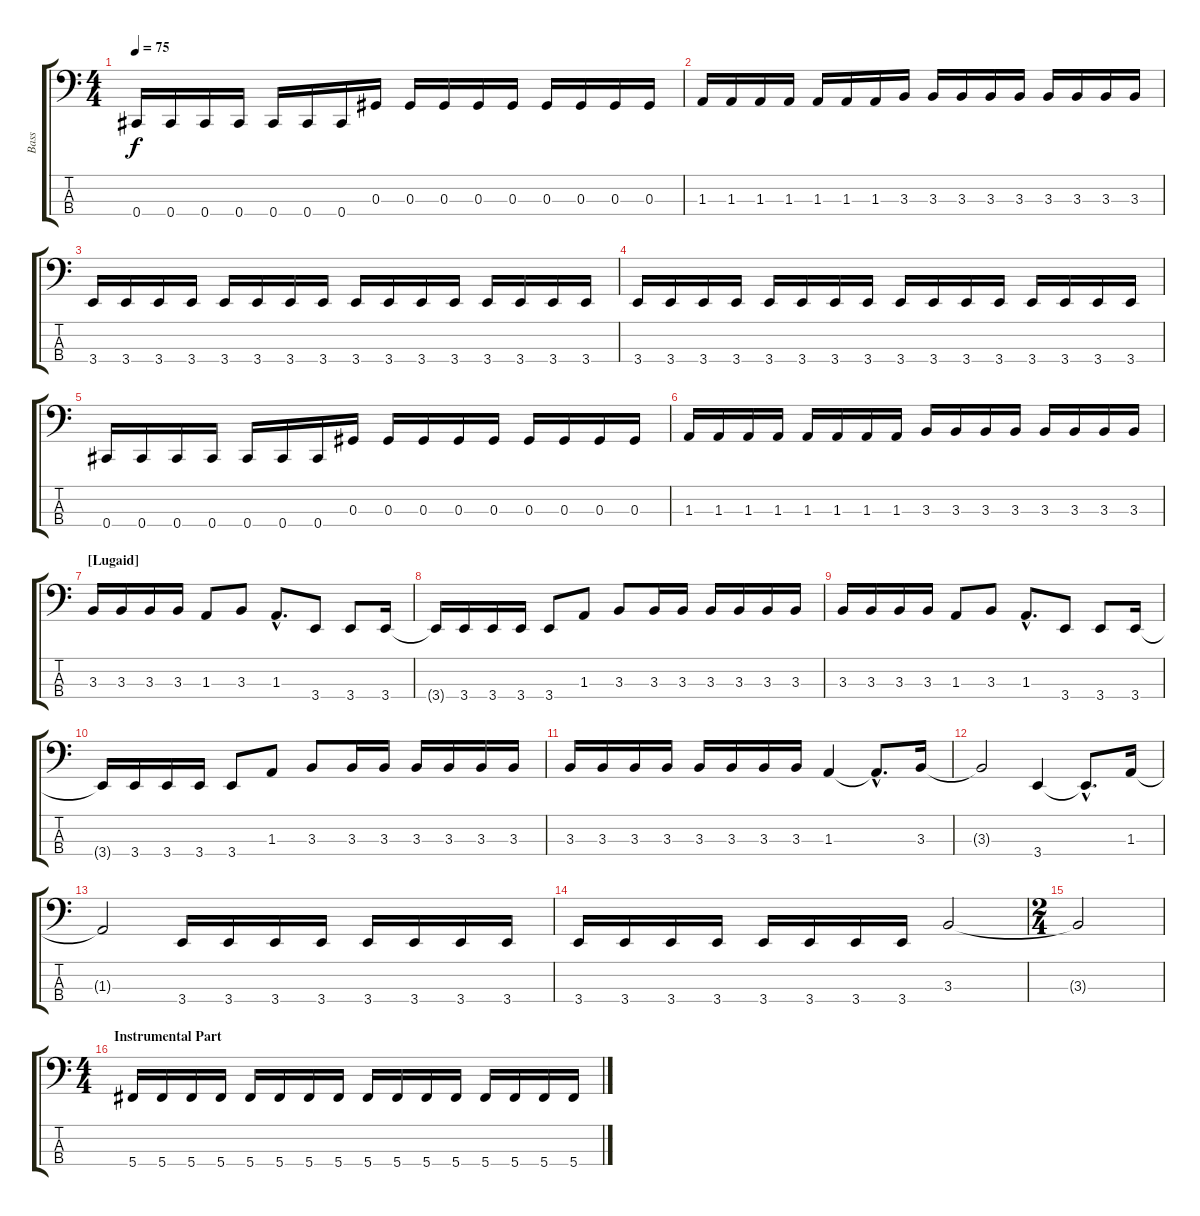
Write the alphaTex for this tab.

\track ("Bass" "Bass") {instrument electricbassfinger}
\staff {score tabs}
\tuning (Gb2 Db2 Ab1 Db1) {hide}
\ts (4 4)
\tempo 75
\clef f4
\ks c
0.4.16{dy f} 0.4.16 0.4.16 0.4.16 0.4.16 0.4.16 0.4.16 0.3.16 0.3.16 0.3.16 0.3.16 0.3.16 0.3.16 0.3.16 0.3.16 0.3.16 |
1.3.16 1.3.16 1.3.16 1.3.16 1.3.16 1.3.16 1.3.16 3.3.16 3.3.16 3.3.16 3.3.16 3.3.16 3.3.16 3.3.16 3.3.16 3.3.16 |
3.4.16 3.4.16 3.4.16 3.4.16 3.4.16 3.4.16 3.4.16 3.4.16 3.4.16 3.4.16 3.4.16 3.4.16 3.4.16 3.4.16 3.4.16 3.4.16 |
3.4.16 3.4.16 3.4.16 3.4.16 3.4.16 3.4.16 3.4.16 3.4.16 3.4.16 3.4.16 3.4.16 3.4.16 3.4.16 3.4.16 3.4.16 3.4.16 |
0.4.16 0.4.16 0.4.16 0.4.16 0.4.16 0.4.16 0.4.16 0.3.16 0.3.16 0.3.16 0.3.16 0.3.16 0.3.16 0.3.16 0.3.16 0.3.16 |
1.3.16 1.3.16 1.3.16 1.3.16 1.3.16 1.3.16 1.3.16 1.3.16 3.3.16 3.3.16 3.3.16 3.3.16 3.3.16 3.3.16 3.3.16 3.3.16 |
\section ("" "[Lugaid]")
3.3.16 3.3.16 3.3.16 3.3.16 1.3.8 3.3.8 1.3{hac}.8{d} 3.4.8 3.4.8 3.4.16 |
3.4{t}.16 3.4.16 3.4.16 3.4.16 3.4.8 1.3.8 3.3.8 3.3.16 3.3.16 3.3.16 3.3.16 3.3.16 3.3.16 |
3.3.16 3.3.16 3.3.16 3.3.16 1.3.8 3.3.8 1.3{hac}.8{d} 3.4.8 3.4.8 3.4.16 |
3.4{t}.16 3.4.16 3.4.16 3.4.16 3.4.8 1.3.8 3.3.8 3.3.16 3.3.16 3.3.16 3.3.16 3.3.16 3.3.16 |
3.3.16 3.3.16 3.3.16 3.3.16 3.3.16 3.3.16 3.3.16 3.3.16 1.3.4 1.3{hac t}.8{d} 3.3.16 |
3.3{t}.2 3.4.4 3.4{hac t}.8{d} 1.3.16 |
1.3{t}.2 3.4.16 3.4.16 3.4.16 3.4.16 3.4.16 3.4.16 3.4.16 3.4.16 |
3.4.16 3.4.16 3.4.16 3.4.16 3.4.16 3.4.16 3.4.16 3.4.16 3.3.2 |
\ts (2 4)
3.3{t}.2 |
\ts (4 4)
\section ("" "Instrumental Part")
5.4.16 5.4.16 5.4.16 5.4.16 5.4.16 5.4.16 5.4.16 5.4.16 5.4.16 5.4.16 5.4.16 5.4.16 5.4.16 5.4.16 5.4.16 5.4.16
